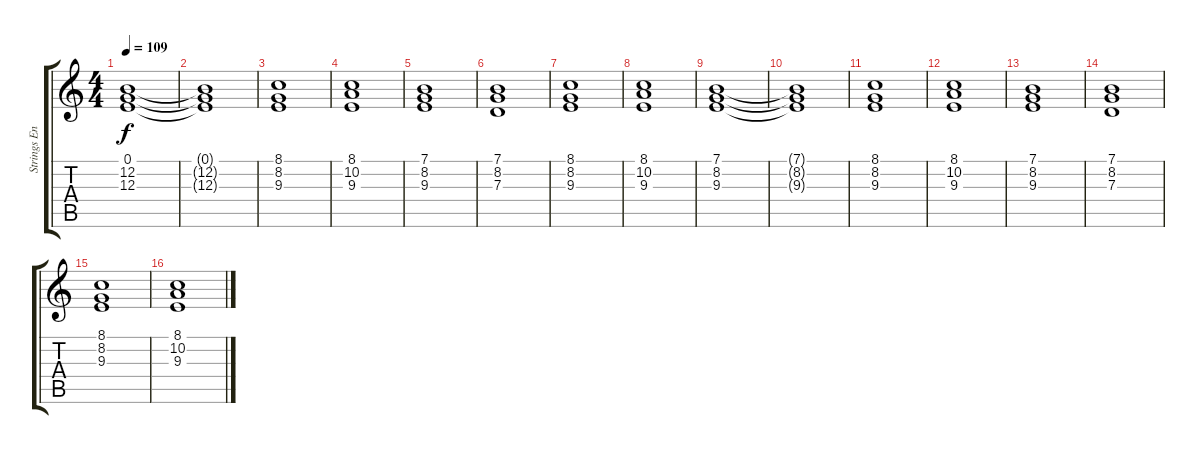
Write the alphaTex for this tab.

\track ("Strings Ensemble 2" "Strings En") {instrument stringensemble2}
\staff {score tabs}
\tuning (E4 B3 G3 D3 A2 E2) {hide}
\ts (4 4)
\tempo 109
\clef g2
\ks c
(0.1 12.2 12.3).1{dy f} |
(0.1{t} 12.2{t} 12.3{t}).1 |
(8.1 8.2 9.3).1 |
(8.1 10.2 9.3).1 |
(7.1 8.2 9.3).1 |
(7.1 8.2 7.3).1 |
(8.1 8.2 9.3).1 |
(8.1 10.2 9.3).1 |
(7.1 8.2 9.3).1 |
(7.1{t} 8.2{t} 9.3{t}).1 |
(8.1 8.2 9.3).1 |
(8.1 10.2 9.3).1 |
(7.1 8.2 9.3).1 |
(7.1 8.2 7.3).1 |
(8.1 8.2 9.3).1 |
(8.1 10.2 9.3).1
